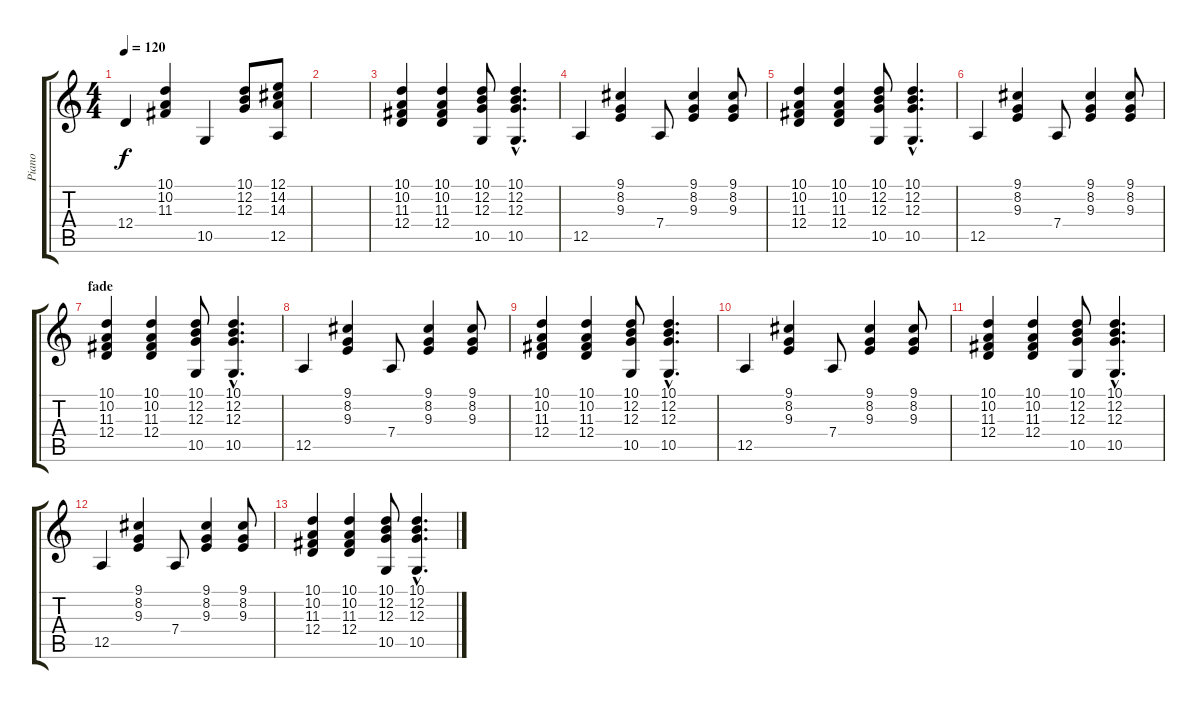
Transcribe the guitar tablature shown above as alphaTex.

\track ("Piano" "Piano") {instrument acousticgrandpiano}
\staff {score tabs}
\tuning (E4 B3 G3 D3 A2 E2) {hide}
\ts (4 4)
\tempo 120
\clef g2
\ks c
12.4.4{dy f} (10.1 10.2 11.3).4 10.5.4 (10.1 12.2 12.3).8 (12.1 14.2 14.3 12.5).8 |
|
(10.1 10.2 11.3 12.4).4 (10.1 10.2 11.3 12.4).4 (10.1 12.2 12.3 10.5).8 (10.1{hac} 12.2{hac} 12.3{hac} 10.5{hac}).4{d} |
12.5.4 (9.1 8.2 9.3).4 7.4.8 (9.1 8.2 9.3).4 (9.1 8.2 9.3).8 |
(10.1 10.2 11.3 12.4).4 (10.1 10.2 11.3 12.4).4 (10.1 12.2 12.3 10.5).8 (10.1{hac} 12.2{hac} 12.3{hac} 10.5{hac}).4{d} |
12.5.4 (9.1 8.2 9.3).4 7.4.8 (9.1 8.2 9.3).4 (9.1 8.2 9.3).8 |
\section ("" "fade")
(10.1 10.2 11.3 12.4).4{volume 14} (10.1 10.2 11.3 12.4).4 (10.1 12.2 12.3 10.5).8 (10.1{hac} 12.2{hac} 12.3{hac} 10.5{hac}).4{d} |
12.5.4{volume 12} (9.1 8.2 9.3).4 7.4.8 (9.1 8.2 9.3).4 (9.1 8.2 9.3).8 |
(10.1 10.2 11.3 12.4).4{volume 10} (10.1 10.2 11.3 12.4).4 (10.1 12.2 12.3 10.5).8 (10.1{hac} 12.2{hac} 12.3{hac} 10.5{hac}).4{d} |
12.5.4{volume 8} (9.1 8.2 9.3).4 7.4.8 (9.1 8.2 9.3).4 (9.1 8.2 9.3).8 |
(10.1 10.2 11.3 12.4).4{volume 6} (10.1 10.2 11.3 12.4).4 (10.1 12.2 12.3 10.5).8 (10.1{hac} 12.2{hac} 12.3{hac} 10.5{hac}).4{d} |
12.5.4{volume 4} (9.1 8.2 9.3).4 7.4.8 (9.1 8.2 9.3).4 (9.1 8.2 9.3).8 |
(10.1 10.2 11.3 12.4).4{volume 2} (10.1 10.2 11.3 12.4).4 (10.1 12.2 12.3 10.5).8 (10.1{hac} 12.2{hac} 12.3{hac} 10.5{hac}).4{d}
